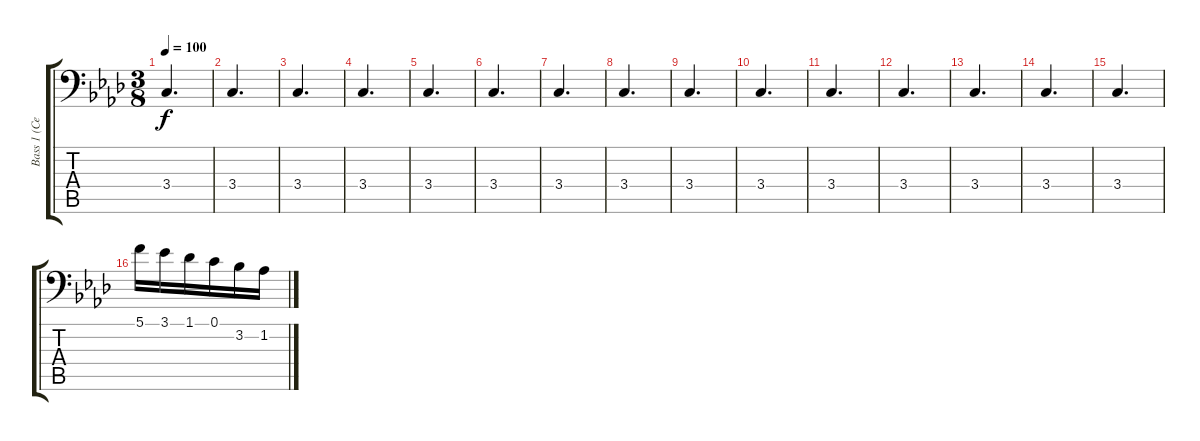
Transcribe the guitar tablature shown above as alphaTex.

\track ("Bass 1 (Cello)" "Bass 1 (Ce") {instrument electricbassfinger}
\staff {score tabs}
\tuning (C3 G2 D2 A1 E1 B0) {hide}
\ts (3 8)
\tempo 100
\clef f4
\ks ab
3.4.4{d dy f} |
3.4.4{d} |
3.4.4{d} |
3.4.4{d} |
3.4.4{d} |
3.4.4{d} |
3.4.4{d} |
3.4.4{d} |
3.4.4{d} |
3.4.4{d} |
3.4.4{d} |
3.4.4{d} |
3.4.4{d} |
3.4.4{d} |
3.4.4{d} |
5.1.16 3.1.16 1.1.16 0.1.16 3.2.16 1.2.16
